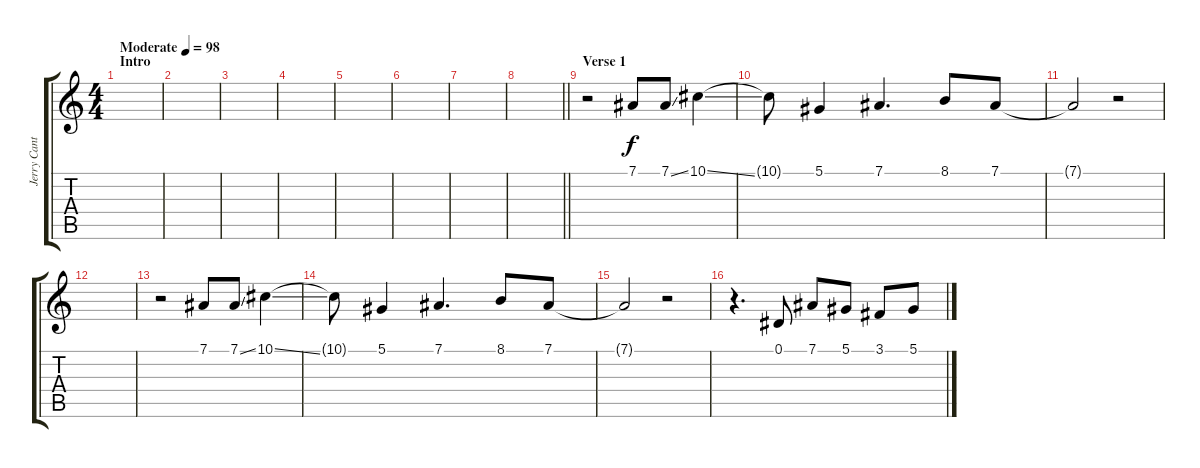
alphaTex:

\track ("Jerry Cantrell Voice" "Jerry Cant") {instrument violin}
\staff {score tabs}
\tuning (Eb4 Bb3 Gb3 Db3 Ab2 Eb2) {hide}
\ts (4 4)
\section ("" "Intro")
\tempo (98 "Moderate")
\clef g2
\ks c
|
|
|
|
|
|
|
\barLineRight lightlight
|
\section ("" "Verse 1")
r.2 7.1.8 7.1{ss}.8 10.1{ss}.4 |
10.1{t}.8 5.1.4 7.1.4{d} 8.1.8 7.1.8 |
7.1{t}.2 r.2 |
|
r.2 7.1.8 7.1{ss}.8 10.1{ss}.4 |
10.1{t}.8 5.1.4 7.1.4{d} 8.1.8 7.1.8 |
7.1{t}.2 r.2 |
r.4{d} 0.1.8 7.1.8 5.1.8 3.1.8 5.1.8
